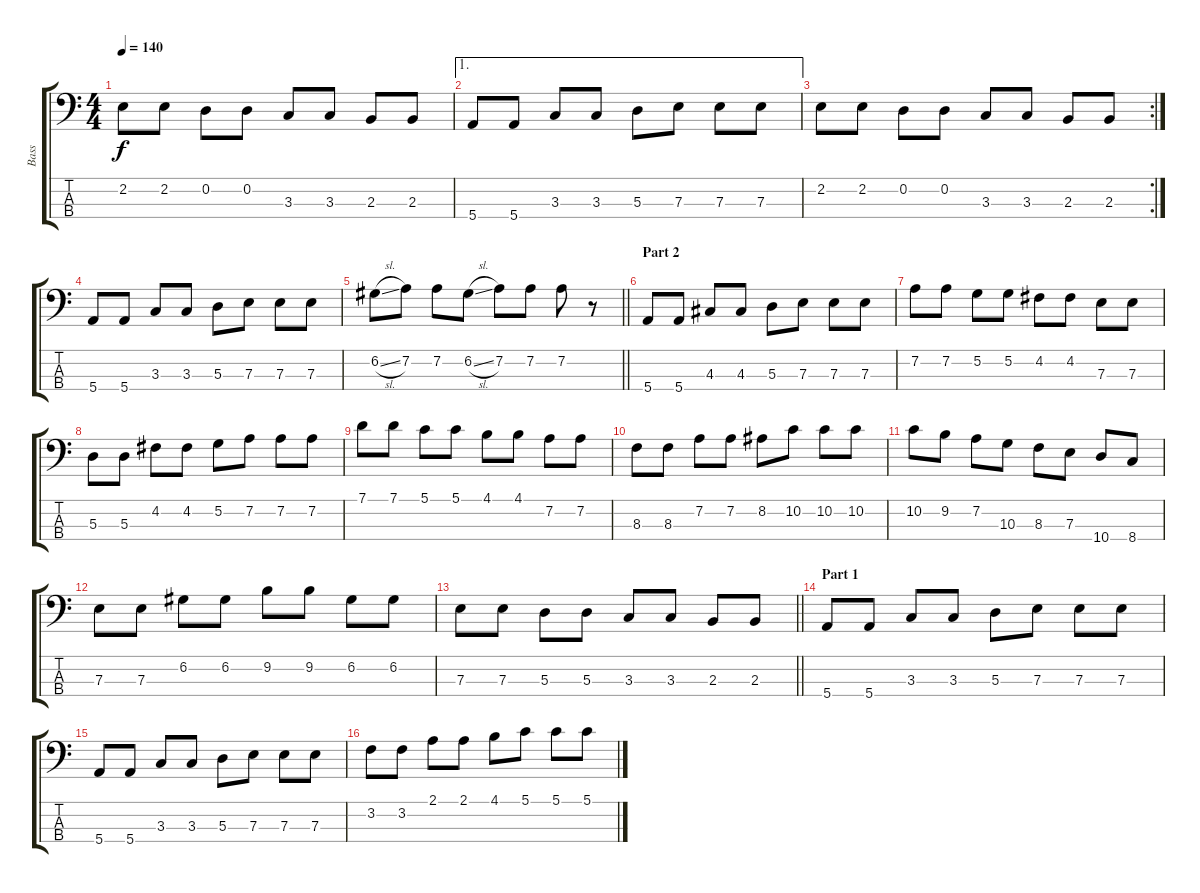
\track ("Bass" "Bass") {instrument electricbassfinger}
\staff {score tabs}
\tuning (G2 D2 A1 E1) {hide}
\ts (4 4)
\tempo 140
\clef f4
\ks c
2.2.8{dy f} 2.2.8 0.2.8 0.2.8 3.3.8 3.3.8 2.3.8 2.3.8 |
\ae 1
5.4.8 5.4.8 3.3.8 3.3.8 5.3.8 7.3.8 7.3.8 7.3.8 |
\rc 2
2.2.8 2.2.8 0.2.8 0.2.8 3.3.8 3.3.8 2.3.8 2.3.8 |
5.4.8 5.4.8 3.3.8 3.3.8 5.3.8 7.3.8 7.3.8 7.3.8 |
\barLineRight lightlight
6.2{sl}.8 7.2.8 7.2.8 6.2{sl}.8 7.2.8 7.2.8 7.2.8 r.8 |
\section ("" "Part 2")
5.4.8 5.4.8 4.3.8 4.3.8 5.3.8 7.3.8 7.3.8 7.3.8 |
7.2.8 7.2.8 5.2.8 5.2.8 4.2.8 4.2.8 7.3.8 7.3.8 |
5.3.8 5.3.8 4.2.8 4.2.8 5.2.8 7.2.8 7.2.8 7.2.8 |
7.1.8 7.1.8 5.1.8 5.1.8 4.1.8 4.1.8 7.2.8 7.2.8 |
8.3.8 8.3.8 7.2.8 7.2.8 8.2.8 10.2.8 10.2.8 10.2.8 |
10.2.8 9.2.8 7.2.8 10.3.8 8.3.8 7.3.8 10.4.8 8.4.8 |
7.3.8 7.3.8 6.2.8 6.2.8 9.2.8 9.2.8 6.2.8 6.2.8 |
\barLineRight lightlight
7.3.8 7.3.8 5.3.8 5.3.8 3.3.8 3.3.8 2.3.8 2.3.8 |
\section ("" "Part 1")
5.4.8 5.4.8 3.3.8 3.3.8 5.3.8 7.3.8 7.3.8 7.3.8 |
5.4.8 5.4.8 3.3.8 3.3.8 5.3.8 7.3.8 7.3.8 7.3.8 |
3.2.8 3.2.8 2.1.8 2.1.8 4.1.8 5.1.8 5.1.8 5.1.8
